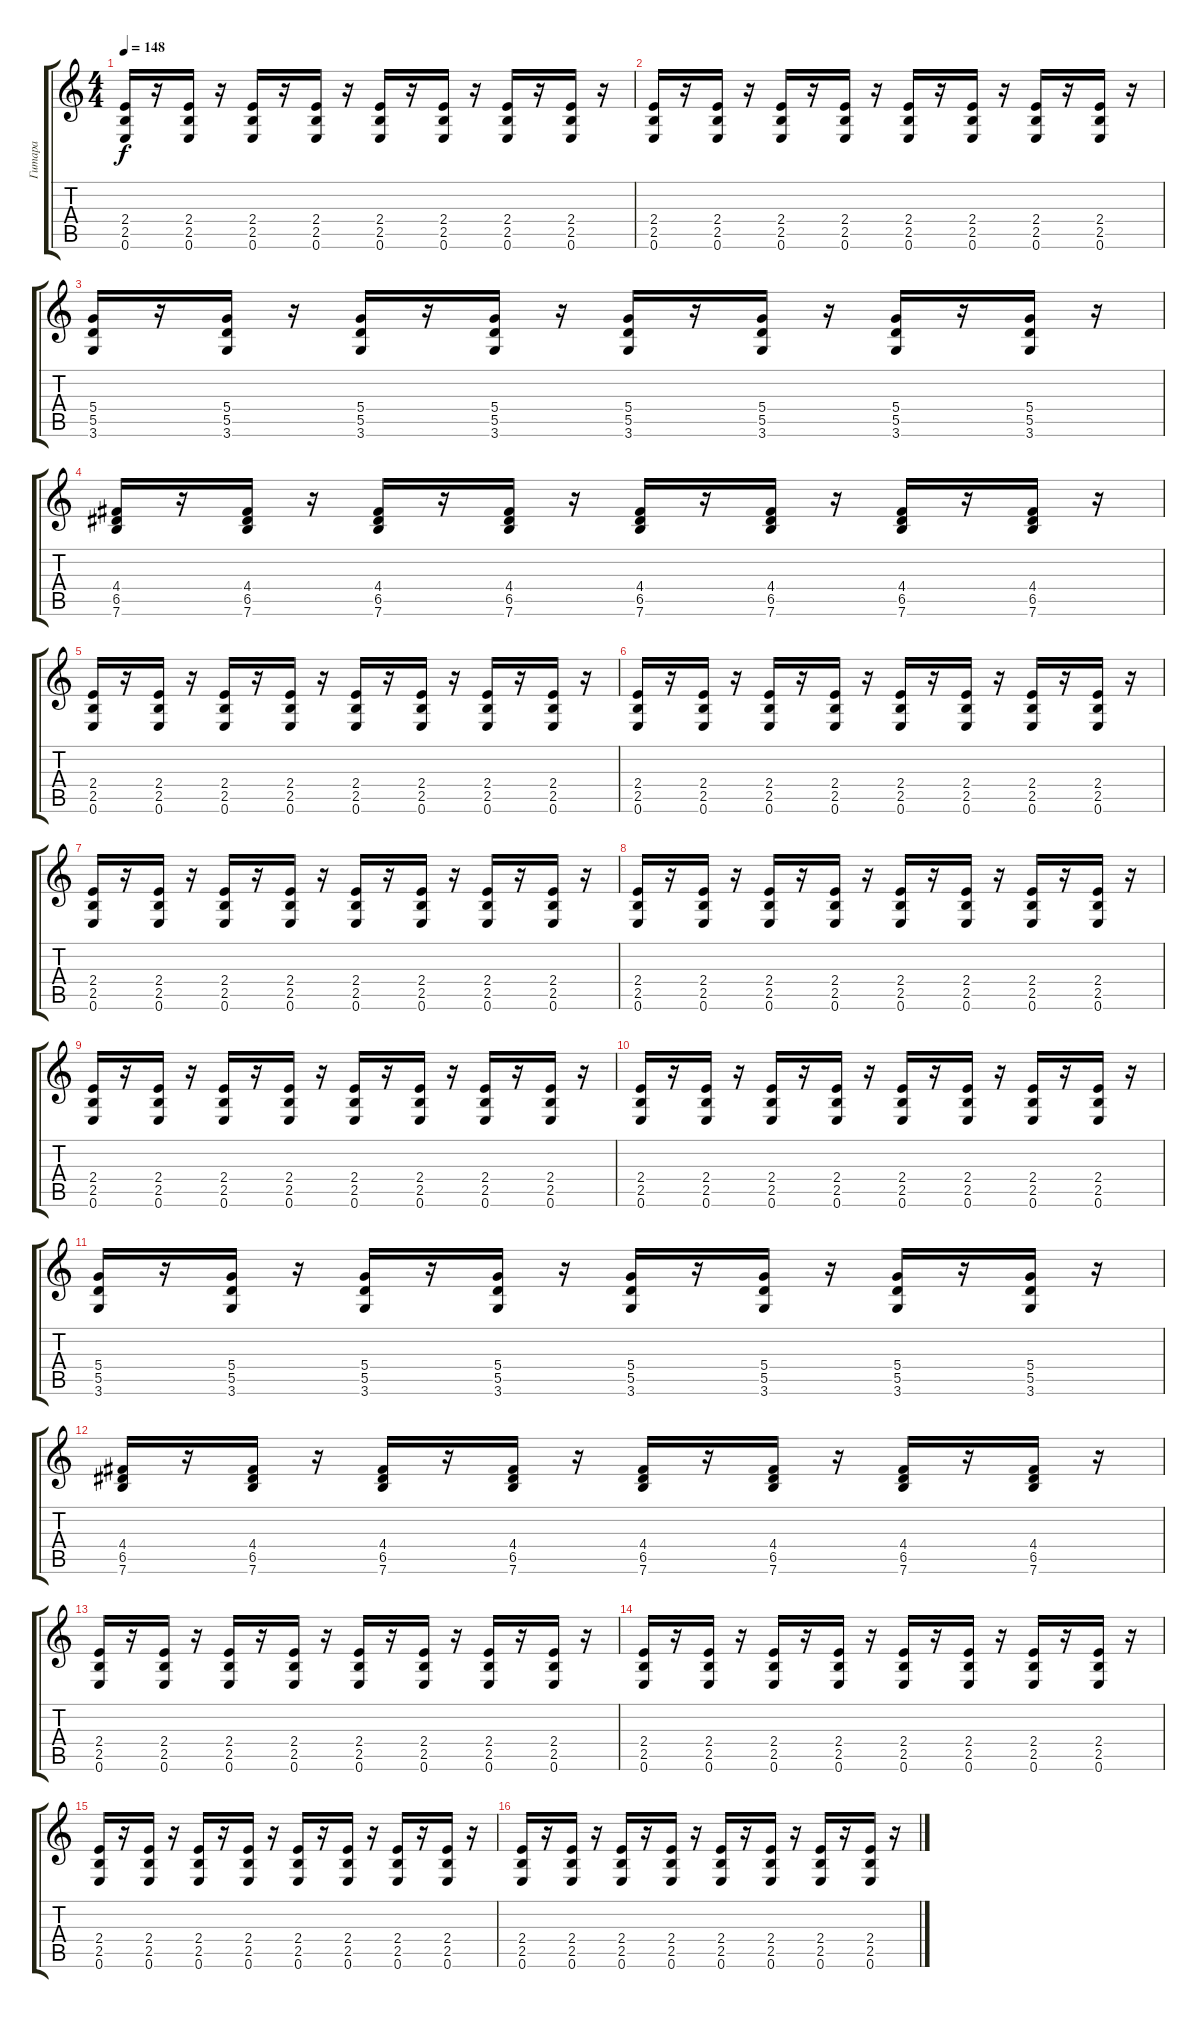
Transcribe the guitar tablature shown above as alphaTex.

\track ("Гитара" "Гитара") {instrument overdrivenguitar}
\staff {score tabs}
\tuning (E4 B3 G3 D3 A2 E2) {hide}
\ts (4 4)
\tempo 148
\clef g2
\ks c
(2.4 2.5 0.6).16{dy f} r.16 (2.4 2.5 0.6).16 r.16 (2.4 2.5 0.6).16 r.16 (2.4 2.5 0.6).16 r.16 (2.4 2.5 0.6).16 r.16 (2.4 2.5 0.6).16 r.16 (2.4 2.5 0.6).16 r.16 (2.4 2.5 0.6).16 r.16 |
(2.4 2.5 0.6).16 r.16 (2.4 2.5 0.6).16 r.16 (2.4 2.5 0.6).16 r.16 (2.4 2.5 0.6).16 r.16 (2.4 2.5 0.6).16 r.16 (2.4 2.5 0.6).16 r.16 (2.4 2.5 0.6).16 r.16 (2.4 2.5 0.6).16 r.16 |
(5.4 5.5 3.6).16 r.16 (5.4 5.5 3.6).16 r.16 (5.4 5.5 3.6).16 r.16 (5.4 5.5 3.6).16 r.16 (5.4 5.5 3.6).16 r.16 (5.4 5.5 3.6).16 r.16 (5.4 5.5 3.6).16 r.16 (5.4 5.5 3.6).16 r.16 |
(4.4 6.5 7.6).16 r.16 (4.4 6.5 7.6).16 r.16 (4.4 6.5 7.6).16 r.16 (4.4 6.5 7.6).16 r.16 (4.4 6.5 7.6).16 r.16 (4.4 6.5 7.6).16 r.16 (4.4 6.5 7.6).16 r.16 (4.4 6.5 7.6).16 r.16 |
(2.4 2.5 0.6).16 r.16 (2.4 2.5 0.6).16 r.16 (2.4 2.5 0.6).16 r.16 (2.4 2.5 0.6).16 r.16 (2.4 2.5 0.6).16 r.16 (2.4 2.5 0.6).16 r.16 (2.4 2.5 0.6).16 r.16 (2.4 2.5 0.6).16 r.16 |
(2.4 2.5 0.6).16 r.16 (2.4 2.5 0.6).16 r.16 (2.4 2.5 0.6).16 r.16 (2.4 2.5 0.6).16 r.16 (2.4 2.5 0.6).16 r.16 (2.4 2.5 0.6).16 r.16 (2.4 2.5 0.6).16 r.16 (2.4 2.5 0.6).16 r.16 |
(2.4 2.5 0.6).16 r.16 (2.4 2.5 0.6).16 r.16 (2.4 2.5 0.6).16 r.16 (2.4 2.5 0.6).16 r.16 (2.4 2.5 0.6).16 r.16 (2.4 2.5 0.6).16 r.16 (2.4 2.5 0.6).16 r.16 (2.4 2.5 0.6).16 r.16 |
(2.4 2.5 0.6).16 r.16 (2.4 2.5 0.6).16 r.16 (2.4 2.5 0.6).16 r.16 (2.4 2.5 0.6).16 r.16 (2.4 2.5 0.6).16 r.16 (2.4 2.5 0.6).16 r.16 (2.4 2.5 0.6).16 r.16 (2.4 2.5 0.6).16 r.16 |
(2.4 2.5 0.6).16 r.16 (2.4 2.5 0.6).16 r.16 (2.4 2.5 0.6).16 r.16 (2.4 2.5 0.6).16 r.16 (2.4 2.5 0.6).16 r.16 (2.4 2.5 0.6).16 r.16 (2.4 2.5 0.6).16 r.16 (2.4 2.5 0.6).16 r.16 |
(2.4 2.5 0.6).16 r.16 (2.4 2.5 0.6).16 r.16 (2.4 2.5 0.6).16 r.16 (2.4 2.5 0.6).16 r.16 (2.4 2.5 0.6).16 r.16 (2.4 2.5 0.6).16 r.16 (2.4 2.5 0.6).16 r.16 (2.4 2.5 0.6).16 r.16 |
(5.4 5.5 3.6).16 r.16 (5.4 5.5 3.6).16 r.16 (5.4 5.5 3.6).16 r.16 (5.4 5.5 3.6).16 r.16 (5.4 5.5 3.6).16 r.16 (5.4 5.5 3.6).16 r.16 (5.4 5.5 3.6).16 r.16 (5.4 5.5 3.6).16 r.16 |
(4.4 6.5 7.6).16 r.16 (4.4 6.5 7.6).16 r.16 (4.4 6.5 7.6).16 r.16 (4.4 6.5 7.6).16 r.16 (4.4 6.5 7.6).16 r.16 (4.4 6.5 7.6).16 r.16 (4.4 6.5 7.6).16 r.16 (4.4 6.5 7.6).16 r.16 |
(2.4 2.5 0.6).16 r.16 (2.4 2.5 0.6).16 r.16 (2.4 2.5 0.6).16 r.16 (2.4 2.5 0.6).16 r.16 (2.4 2.5 0.6).16 r.16 (2.4 2.5 0.6).16 r.16 (2.4 2.5 0.6).16 r.16 (2.4 2.5 0.6).16 r.16 |
(2.4 2.5 0.6).16 r.16 (2.4 2.5 0.6).16 r.16 (2.4 2.5 0.6).16 r.16 (2.4 2.5 0.6).16 r.16 (2.4 2.5 0.6).16 r.16 (2.4 2.5 0.6).16 r.16 (2.4 2.5 0.6).16 r.16 (2.4 2.5 0.6).16 r.16 |
(2.4 2.5 0.6).16 r.16 (2.4 2.5 0.6).16 r.16 (2.4 2.5 0.6).16 r.16 (2.4 2.5 0.6).16 r.16 (2.4 2.5 0.6).16 r.16 (2.4 2.5 0.6).16 r.16 (2.4 2.5 0.6).16 r.16 (2.4 2.5 0.6).16 r.16 |
(2.4 2.5 0.6).16 r.16 (2.4 2.5 0.6).16 r.16 (2.4 2.5 0.6).16 r.16 (2.4 2.5 0.6).16 r.16 (2.4 2.5 0.6).16 r.16 (2.4 2.5 0.6).16 r.16 (2.4 2.5 0.6).16 r.16 (2.4 2.5 0.6).16 r.16
